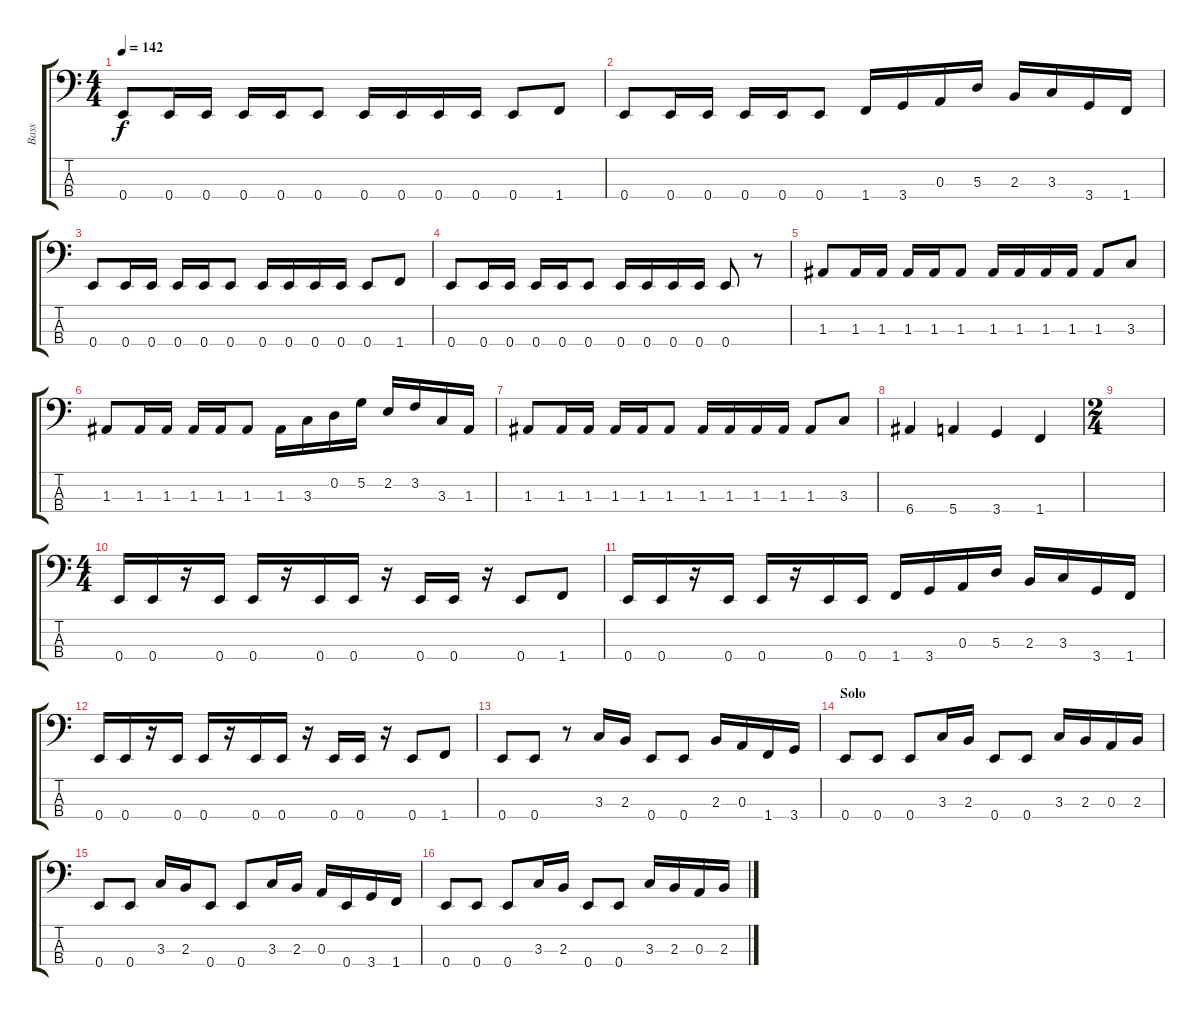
\track ("Bass" "Bass") {instrument electricbassfinger}
\staff {score tabs}
\tuning (G2 D2 A1 E1) {hide}
\ts (4 4)
\tempo 142
\clef f4
\ks c
0.4.8{dy f} 0.4.16 0.4.16 0.4.16 0.4.16 0.4.8 0.4.16 0.4.16 0.4.16 0.4.16 0.4.8 1.4.8 |
0.4.8 0.4.16 0.4.16 0.4.16 0.4.16 0.4.8 1.4.16 3.4.16 0.3.16 5.3.16 2.3.16 3.3.16 3.4.16 1.4.16 |
0.4.8 0.4.16 0.4.16 0.4.16 0.4.16 0.4.8 0.4.16 0.4.16 0.4.16 0.4.16 0.4.8 1.4.8 |
0.4.8 0.4.16 0.4.16 0.4.16 0.4.16 0.4.8 0.4.16 0.4.16 0.4.16 0.4.16 0.4.8 r.8 |
1.3.8 1.3.16 1.3.16 1.3.16 1.3.16 1.3.8 1.3.16 1.3.16 1.3.16 1.3.16 1.3.8 3.3.8 |
1.3.8 1.3.16 1.3.16 1.3.16 1.3.16 1.3.8 1.3.16 3.3.16 0.2.16 5.2.16 2.2.16 3.2.16 3.3.16 1.3.16 |
1.3.8 1.3.16 1.3.16 1.3.16 1.3.16 1.3.8 1.3.16 1.3.16 1.3.16 1.3.16 1.3.8 3.3.8 |
6.4.4 5.4.4 3.4.4 1.4.4 |
\ts (2 4)
|
\ts (4 4)
0.4.16 0.4.16 r.16 0.4.16 0.4.16 r.16 0.4.16 0.4.16 r.16 0.4.16 0.4.16 r.16 0.4.8 1.4.8 |
0.4.16 0.4.16 r.16 0.4.16 0.4.16 r.16 0.4.16 0.4.16 1.4.16 3.4.16 0.3.16 5.3.16 2.3.16 3.3.16 3.4.16 1.4.16 |
0.4.16 0.4.16 r.16 0.4.16 0.4.16 r.16 0.4.16 0.4.16 r.16 0.4.16 0.4.16 r.16 0.4.8 1.4.8 |
0.4.8 0.4.8 r.8 3.3.16 2.3.16 0.4.8 0.4.8 2.3.16 0.3.16 1.4.16 3.4.16 |
\section ("" "Solo")
0.4.8 0.4.8 0.4.8 3.3.16 2.3.16 0.4.8 0.4.8 3.3.16 2.3.16 0.3.16 2.3.16 |
0.4.8 0.4.8 3.3.16 2.3.16 0.4.8 0.4.8 3.3.16 2.3.16 0.3.16 0.4.16 3.4.16 1.4.16 |
0.4.8 0.4.8 0.4.8 3.3.16 2.3.16 0.4.8 0.4.8 3.3.16 2.3.16 0.3.16 2.3.16
